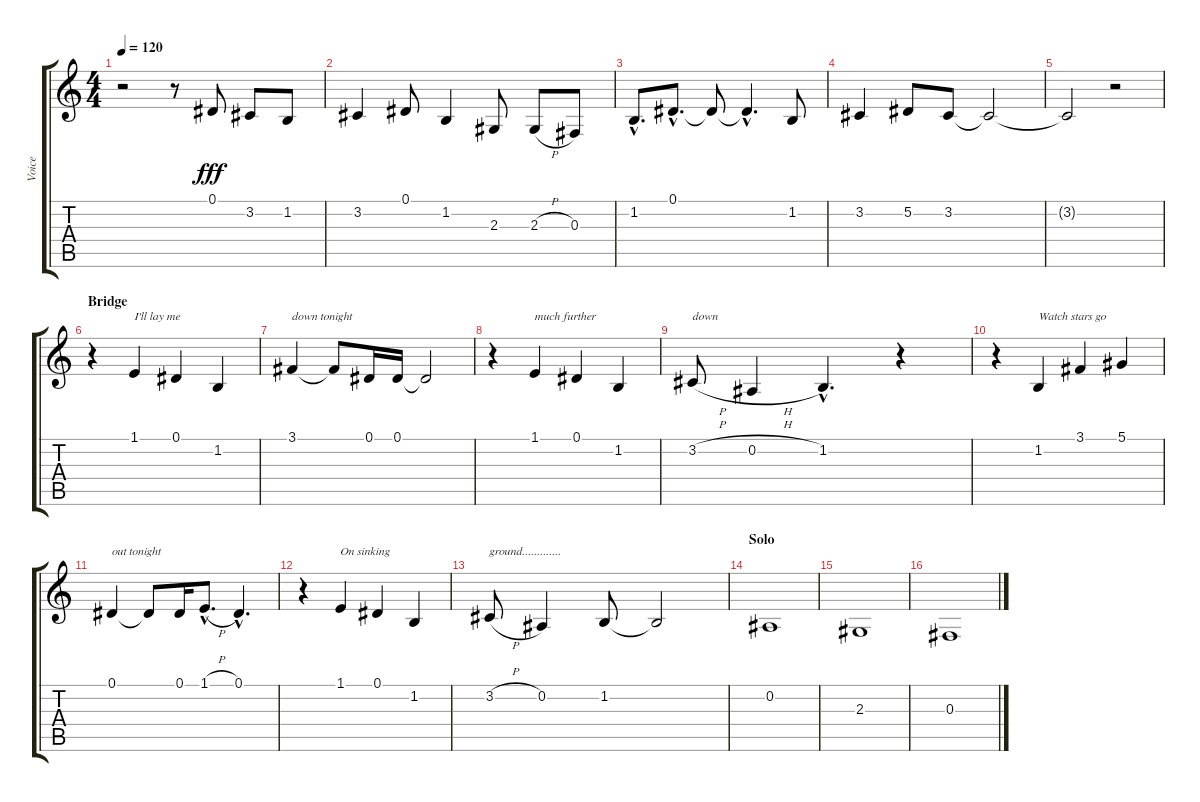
\track ("Voice" "Voice") {instrument clarinet}
\staff {score tabs}
\tuning (Eb4 Bb3 Gb3 Db3 Ab2 Eb2) {hide}
\ts (4 4)
\tempo 120
\clef g2
\ks c
r.2{dy fff} r.8 0.1.8 3.2.8 1.2.8 |
3.2.4 0.1.8 1.2.4 2.3.8 2.3{h}.8 0.3.8 |
1.2{hac}.8{d} 0.1{hac}.8{d} 0.1{t}.8 0.1{hac t}.4{d} 1.2.8 |
3.2.4 5.2.8 3.2.8 3.2{t}.2 |
3.2{t}.2 r.2 |
\section ("" "Bridge")
r.4 1.1.4{txt "I'll lay me "} 0.1.4 1.2.4 |
3.1.4{txt "down tonight"} 3.1{t}.8 0.1.16 0.1.16 0.1{t}.2 |
r.4 1.1.4{txt "much further"} 0.1.4 1.2.4 |
3.2{h}.8{txt "down"} 0.2{h}.4 1.2{hac}.4{d} r.4 |
r.4 1.2.4{txt "Watch stars go"} 3.1.4 5.1.4 |
0.1.4{txt "out tonight"} 0.1{t}.8 0.1.16 1.1{h hac}.8{d} 0.1{hac}.4{d} |
r.4 1.1.4{txt "On sinking"} 0.1.4 1.2.4 |
3.2{h}.8{txt "ground............."} 0.2.4 1.2.8 1.2{t}.2 |
\section ("" "Solo")
0.2.1{volume 10} |
2.3.1 |
0.3.1
